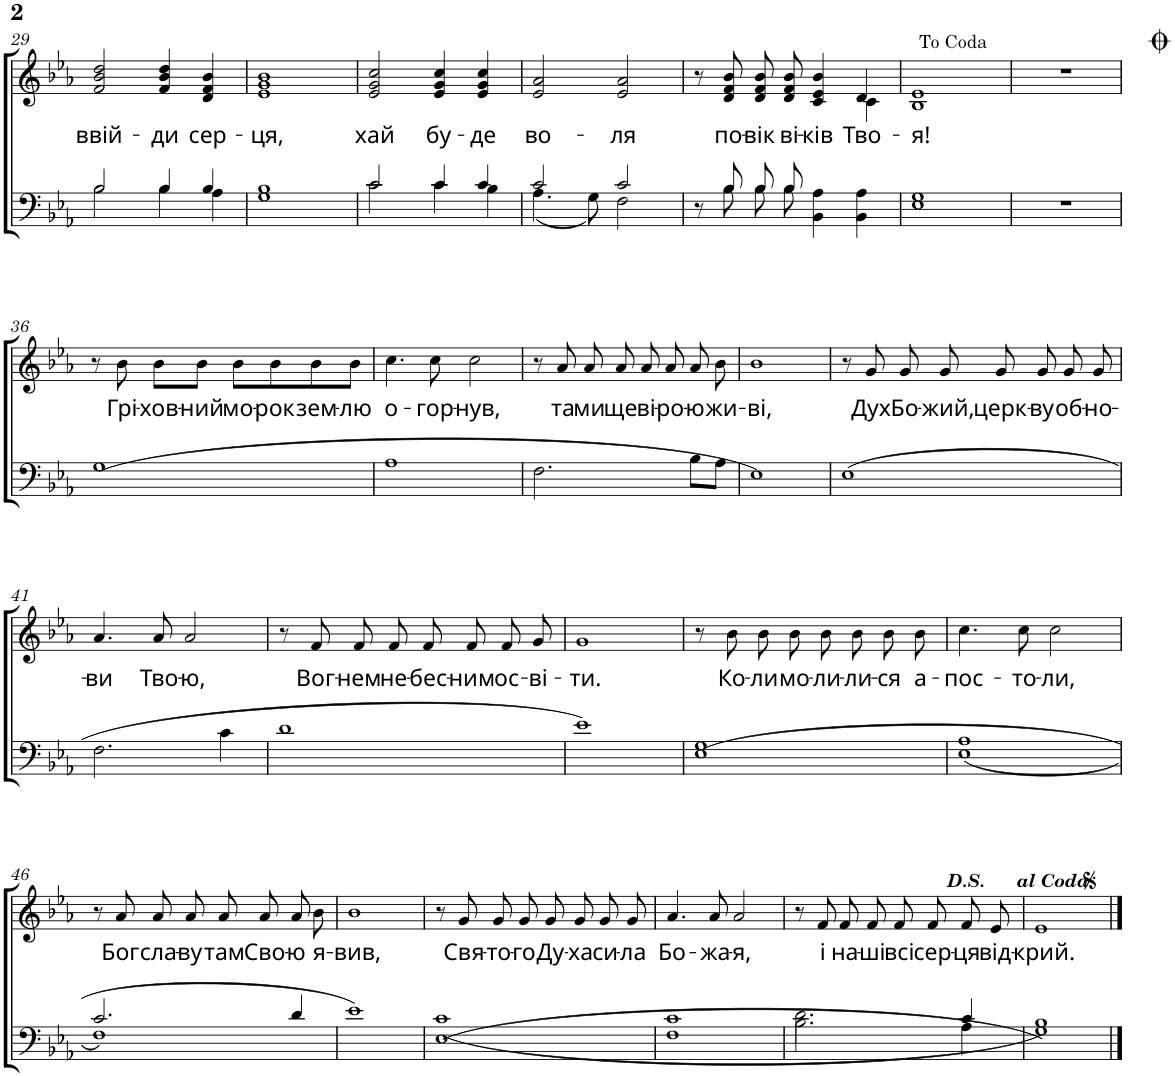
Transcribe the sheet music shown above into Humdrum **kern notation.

**kern	**kern	**kern	**kern	**text
*part3	*part3	*part2	*part1	*part1
*staff4	*staff3	*staff2	*staff1	*staff1
*I"Piano	*	*I"Voice	*I"Voice	*
*I'Pno	*	*I'V	*I'V	*
!!LO:PB:g=z
*clefF4	*clefG2	*clefF4	*clefG2	*
*k[b-e-a-]	*k[b-e-a-]	*k[b-e-a-]	*k[b-e-a-]	*
*M4/4	*M4/4	*M4/4	*M4/4	*
=29	=29	=29	=29	=29
*^	*	*^	*	*
!	!	!	!	!	!	!LO:LY:b
1BB-	8BB-\L	8r	2B-/	2B-\	2f/ 2b-/ 2dd/	ввій-
.	8F\J	8d	.	.	.	.
.	8B-\L	8a-/L	.	.	.	.
.	8d\J	8b-/J	.	.	.	.
!	!	!	!	!	!	!LO:LY:b
.	8f\L	8dd\L	4B-/	4B-\	4f/ 4b-/ 4dd/	-ди
.	8d\J	8b-\J	.	.	.	.
!	!	!	!	!	!	!LO:LY:b
.	8B-\L	8f/L	4B-/	4A-\	4d/ 4f/ 4b-/	сер-
.	8A-\J	8d/J	.	.	.	.
=30	=30	=30	=30	=30	=30	=30
!	!	!	!	!	!	!LO:LY:b
*v	*v	*	*	*	*	*
4.G	8ee-\L	1B-	1G	1e- 1g 1b-	-ця,
.	8b-\J	.	.	.	.
.	8g/L	.	.	.	.
8F	8e-/J	.	.	.	.
4.E-	8b-/L	.	.	.	.
.	8g/J	.	.	.	.
.	8e-/L	.	.	.	.
8D	8B-/J	.	.	.	.
=31	=31	=31	=31	=31	=31
*^	*	*	*	*	*
!	!	!	!	!	!	!LO:LY:b
1C	8C\L	8r	2c/	2c\	2e-/ 2g/ 2cc/	хай
.	8G\J	8e-	.	.	.	.
.	8c\L	8g/L	.	.	.	.
.	8e-\J	8cc/J	.	.	.	.
!	!	!	!	!	!	!LO:LY:b
.	8g\L	8ee-\L	4c/	4c\	4e-/ 4g/ 4cc/	бу-
.	8e-\J	8cc\J	.	.	.	.
!	!	!	!	!	!	!LO:LY:b
.	8c\L	8g/L	4c/	4B-\	4e-/ 4g/ 4cc/	-де
.	8B-\J	8e-/J	.	.	.	.
=32	=32	=32	=32	=32	=32	=32
!	!	!	!	!	!	!LO:LY:b
*v	*v	*	*	*	*	*
4.A-	8cc\L	2c/	(4.A-\	2e-/ 2a-/	во-
.	8a-\J	.	.	.	.
.	8e-/L	.	.	.	.
8G	8c/J	.	8G\)	.	.
!	!	!	!	!	!LO:LY:b
4.F	8ee-\L	2c/	2F\	2e-/ 2a-/	-ля
.	8cc\J	.	.	.	.
.	8a-/L	.	.	.	.
8FF	8e-/J	.	.	.	.
=33	=33	=33	=33	=33	=33
*^	*	*	*	*^	*
1BB-	8BB-\L	8r	8r	8ryy	8r	2.ryy	.
!	!	!	!	!	!	!	!LO:LY:b
.	8F\J	8d	8B-/	8B-\	8d/ 8f/ 8b-/	.	по-
!	!	!	!	!	!	!	!LO:LY:b
.	8B-\L	8f/L	8B-/	8B-\	8d/ 8f/ 8b-/	.	-вік
!	!	!	!	!	!	!	!LO:LY:b
.	8c\J	8b-/J	8B-/	8B-\	8d/ 8f/ 8b-/	.	ві-
!	!	!	!	!	!	!	!LO:LY:b
.	8f\L	8a-\L	4A-\	4BB-\	4c/ 4e-/ 4b-/	.	-ків
.	8d\J	8cc\J	.	.	.	.	.
!	!	!	!	!	!	!	!LO:LY:b
.	8B-\L	8dd\L	4A-\	4BB-\	4d/	4c\	Тво-
.	8A-\J	8b-\J	.	.	.	.	.
*	*	*	*v	*v	*	*	*
=34	=34	=34	=34	=34	=34	=34
!	!	!	!	!	!	!LO:LY:b
*v	*v	*	*	*	*	*
4.G	8e-/ 8g/ 8b-/L	1E- 1G	1e-	1B-	-я!
.	8B-/J	.	.	.	.
.	8e-/ 8g/ 8b-/L	.	.	.	.
8F	8B-/J	.	.	.	.
2E-	8e-/ 8g/ 8b-/L	.	.	.	.
.	8B-/J	.	.	.	.
.	8e-/ 8g/ 8b-/L	.	.	.	.
.	8B-/J	.	.	.	.
*	*	*	*v	*v	*
=35	=35	=35	=35	=35
1r	8e-/ 8g/ 8b-/L	1r	1r	.
.	8B-/J	.	.	.
.	8e-/ 8g/ 8b-/L	.	.	.
.	8B-/J	.	.	.
.	8e-/ 8g/ 8b-/L	.	.	.
.	8B-/J	.	.	.
.	8e-/ 8g/ 8b-/L	.	.	.
.	8B-/J	.	.	.
!!LO:LB:g=z
=36	=36	=36	=36	=36
1r	8e-/ 8g/ 8b-/L	(1G	8r	.
!	!	!	!	!LO:LY:b
.	8B-/J	.	8b-\	Грі-
!	!	!	!	!LO:LY:b
.	8e-/ 8g/ 8b-/L	.	8b-\L	-хов-
!	!	!	!	!LO:LY:b
.	8B-/J	.	8b-\J	-ний
!	!	!	!	!LO:LY:b
.	8e-/ 8g/ 8b-/L	.	8b-\L	мо-
!	!	!	!	!LO:LY:b
.	8B-/J	.	8b-\	-рок
!	!	!	!	!LO:LY:b
.	8e-/ 8g/ 8b-/L	.	8b-\	зем-
!	!	!	!	!LO:LY:b
.	8B-/J	.	8b-\J	-лю
=37	=37	=37	=37	=37
!	!	!	!	!LO:LY:b
1r	8e-/ 8a-/ 8cc/L	1A-	4.cc\	о-
.	8c/J	.	.	.
.	8e-/ 8a-/ 8cc/L	.	.	.
!	!	!	!	!LO:LY:b
.	8c/J	.	8cc\	-гор-
!	!	!	!	!LO:LY:b
.	8e-/ 8a-/ 8cc/L	.	2cc\	-нув,
.	8c/J	.	.	.
.	8e-/ 8a-/ 8cc/L	.	.	.
.	8c/J	.	.	.
=38	=38	=38	=38	=38
1r	8c/ 8e-/ 8a-/L	2.F\	8r	.
!	!	!	!	!LO:LY:b
.	8A-/J	.	8a-/	та
!	!	!	!	!LO:LY:b
.	8d/ 8f/ 8a-/L	.	8a-/	ми
!	!	!	!	!LO:LY:b
.	8B-/J	.	8a-/	ще
!	!	!	!	!LO:LY:b
.	8d/ 8f/ 8a-/L	.	8a-/	ві-
!	!	!	!	!LO:LY:b
.	8B-/J	.	8a-/	-ро-
!	!	!	!	!LO:LY:b
.	8d/ 8f/ 8a-/L	8B-\L	8a-/	-ю
!	!	!	!	!LO:LY:b
.	8B-/J	8A-\J	8b-\	жи-
=39	=39	=39	=39	=39
!	!	!	!	!LO:LY:b
1r	8B-/ 8e-/ 8g/L	1E-)	1b-	-ві,
.	8G/J	.	.	.
.	8B-/ 8e-/ 8g/L	.	.	.
.	8G/J	.	.	.
.	8B-/ 8e-/ 8g/L	.	.	.
.	8G/J	.	.	.
.	8B-/ 8e-/ 8g/L	.	.	.
.	8G/J	.	.	.
=40	=40	=40	=40	=40
1r	8c/ 8e-/ 8g/L	(1E-	8r	.
!	!	!	!	!LO:LY:b
.	8G/J	.	8g/	Дух
!	!	!	!	!LO:LY:b
.	8c/ 8e-/ 8g/L	.	8g/	Бо-
!	!	!	!	!LO:LY:b
.	8G/J	.	8g/	-жий,
!	!	!	!	!LO:LY:b
.	8c/ 8e-/ 8g/L	.	8g/	церк-
!	!	!	!	!LO:LY:b
.	8G/J	.	8g/	-ву
!	!	!	!	!LO:LY:b
.	8c/ 8e-/ 8g/L	.	8g/	об-
!	!	!	!	!LO:LY:b
.	8G/J	.	8g/	-но-
!!LO:LB:g=z
=41	=41	=41	=41	=41
!	!	!	!	!LO:LY:b
1r	8c/ 8e-/ 8a-/L	2.F\	4.a-/	-ви
.	8A-/J	.	.	.
.	8c/ 8e-/ 8a-/L	.	.	.
!	!	!	!	!LO:LY:b
.	8A-/J	.	8a-/	Тво-
!	!	!	!	!LO:LY:b
.	8c/ 8e-/ 8a-/L	.	2a-/	-ю,
.	8A-/J	.	.	.
.	8c/ 8e-/ 8a-/L	4c\	.	.
.	8A-/J	.	.	.
=42	=42	=42	=42	=42
1r	8d/ 8f/ 8b-/L	1d	8r	.
!	!	!	!	!LO:LY:b
.	8B-/J	.	8f/	Вог-
!	!	!	!	!LO:LY:b
.	8d/ 8f/ 8b-/L	.	8f/	-нем
!	!	!	!	!LO:LY:b
.	8B-/J	.	8f/	не-
!	!	!	!	!LO:LY:b
.	8d/ 8f/ 8b-/L	.	8f/	-бес-
!	!	!	!	!LO:LY:b
.	8B-/J	.	8f/	-ним
!	!	!	!	!LO:LY:b
.	8d/ 8f/ 8b-/L	.	8f/	ос-
!	!	!	!	!LO:LY:b
.	8B-/J	.	8g/	-ві-
=43	=43	=43	=43	=43
!	!	!	!	!LO:LY:b
2r	8e-/ 8g/ 8b-/L	1e-)	1g	-ти.
.	8B-/J	.	.	.
.	8e-/ 8g/ 8b-/L	.	.	.
.	8B-/J	.	.	.
4r	8e-/ 8g/ 8b-/L	.	.	.
.	8B-/J	.	.	.
8r	8e-/ 8g/ 8b-/L	.	.	.
8BB-	8B-/J	.	.	.
=44	=44	=44	=44	=44
2.E-	8e-/ 8g/ 8b-/L	(1E- 1G	8r	.
!	!	!	!	!LO:LY:b
.	8B-/J	.	8b-\	Ко-
!	!	!	!	!LO:LY:b
.	8e-/ 8g/ 8b-/L	.	8b-\	-ли
!	!	!	!	!LO:LY:b
.	8B-/J	.	8b-\	мо-
!	!	!	!	!LO:LY:b
.	8e-/ 8g/ 8b-/L	.	8b-\	-ли-
!	!	!	!	!LO:LY:b
.	8B-/J	.	8b-\	-ли-
!	!	!	!	!LO:LY:b
16G\LL	8e-/ 8g/ 8b-/L	.	8b-\	-ся
16F\J	.	.	.	.
!	!	!	!	!LO:LY:b
8E-\J	8B-/J	.	8b-\	а-
=45	=45	=45	=45	=45
*	*	*^	*	*
!	!	!	!	!	!LO:LY:b
[2.E-	8e-/ 8a-/ 8cc/L	1A-	(1E-	4.cc\	-пос-
.	8c/J	.	.	.	.
.	8e-/ 8a-/ 8cc/L	.	.	.	.
!	!	!	!	!	!LO:LY:b
.	8c/J	.	.	8cc\	-то-
!	!	!	!	!	!LO:LY:b
.	8e-/ 8a-/ 8cc/L	.	.	2cc\	-ли,
.	8c/J	.	.	.	.
8E-/L]	8e-/ 8a-/ 8cc/L	.	.	.	.
8AA-/J	8c/J	.	.	.	.
!!LO:LB:g=z
=46	=46	=46	=46	=46	=46
4.FF	8c/ 8e-/ 8a-/L	2.c/	1F)	8r	.
!	!	!	!	!	!LO:LY:b
.	8A-/J	.	.	8a-/	Бог
!	!	!	!	!	!LO:LY:b
.	8c/ 8e-/ 8a-/L	.	.	8a-/	сла-
!	!	!	!	!	!LO:LY:b
8FF	8A-/J	.	.	8a-/	-ву
!	!	!	!	!	!LO:LY:b
4.BB-	8c/ 8e-/ 8a-/L	.	.	8a-/	там
!	!	!	!	!	!LO:LY:b
.	8A-/J	.	.	8a-/	Сво-
!	!	!	!	!	!LO:LY:b
.	8c/ 8e-/ 8a-/L	4d/	.	8a-/	-ю
!	!	!	!	!	!LO:LY:b
8BBB-	8A-/J	.	.	8b-\	я-
*	*	*v	*v	*	*
=47	=47	=47	=47	=47
!	!	!	!	!LO:LY:b
[2.EE-	8e-/ 8g/ 8b-/L	1e-)	1b-	-вив,
.	8B-/J	.	.	.
.	8e-/ 8g/ 8b-/L	.	.	.
.	8B-/J	.	.	.
.	8e-/ 8g/ 8b-/L	.	.	.
.	8B-/J	.	.	.
8EE-/L]	8e-/ 8g/ 8b-/L	.	.	.
8D/J	8B-/J	.	.	.
=48	=48	=48	=48	=48
*	*	*^	*	*
2.C	8e-/ 8g/ 8cc/L	(1c	(1E-	8r	.
!	!	!	!	!	!LO:LY:b
.	8c/J	.	.	8g/	Свя-
!	!	!	!	!	!LO:LY:b
.	8e-/ 8g/ 8cc/L	.	.	8g/	-то-
!	!	!	!	!	!LO:LY:b
.	8c/J	.	.	8g/	-го
!	!	!	!	!	!LO:LY:b
.	8e-/ 8g/ 8cc/L	.	.	8g/	Ду-
!	!	!	!	!	!LO:LY:b
.	8c/J	.	.	8g/	-ха
!	!	!	!	!	!LO:LY:b
16G\LL	8e-/ 8g/ 8cc/L	.	.	8g/	си-
16F\J	.	.	.	.	.
!	!	!	!	!	!LO:LY:b
8E-\J	8c/J	.	.	8g/	-ла
=49	=49	=49	=49	=49	=49
!	!	!	!	!	!LO:LY:b
[2.F	8e-/ 8a-/ 8cc/L	1c	1F	4.a-/	Бо-
.	8c/J	.	.	.	.
.	8e-/ 8a-/ 8cc/L	.	.	.	.
!	!	!	!	!	!LO:LY:b
.	8c/J	.	.	8a-/	-жа-
!	!	!	!	!	!LO:LY:b
.	8e-/ 8a-/ 8cc/L	.	.	2a-/	-я,
.	8c/J	.	.	.	.
8F/L]	8e-/ 8a-/ 8cc/L	.	.	.	.
8FF/J	8c/J	.	.	.	.
=50	=50	=50	=50	=50	=50
[2.BB-	8d/ 8f/ 8b-/L	2.d\	2.B-\	8r	.
!	!	!	!	!	!LO:LY:b
.	8B-/J	.	.	8f/	і
!	!	!	!	!	!LO:LY:b
.	8d/ 8f/ 8b-/L	.	.	8f/	на-
!	!	!	!	!	!LO:LY:b
.	8B-/J	.	.	8f/	-ші
!	!	!	!	!	!LO:LY:b
.	8d/ 8f/ 8b-/L	.	.	8f/	всі
!	!	!	!	!	!LO:LY:b
.	8B-/J	.	.	8f/	сер-
!	!	!	!	!	!LO:LY:b
8BB-/L]	8d/ 8f/ 8b-/L	4c/	4A-\	8f/	-ця
!	!	!	!	!	!LO:LY:b
8BB-/J	8c/J	.	.	8e-/	від-
=51	=51	=51	=51	=51	=51
!	!	!	!	!	!LO:LY:b
[2.E-	8e-/ 8g/ 8b-/L	1B-)	1G)	1e-	-крий.
.	8B-/J	.	.	.	.
.	8e-/ 8g/ 8b-/L	.	.	.	.
.	8B-/J	.	.	.	.
.	8e-/ 8g/ 8b-/L	.	.	.	.
.	8B-/J	.	.	.	.
8E-\L]	8e-/ 8g/ 8b-/L	.	.	.	.
8D\J	8B-/J	.	.	.	.
*	*	*v	*v	*	*
!	!	!	!LO:TX:a:t=<b><i>D.S.      al Coda</i></b>	!
==	==	==	==	==
*-	*-	*-	*-	*-
